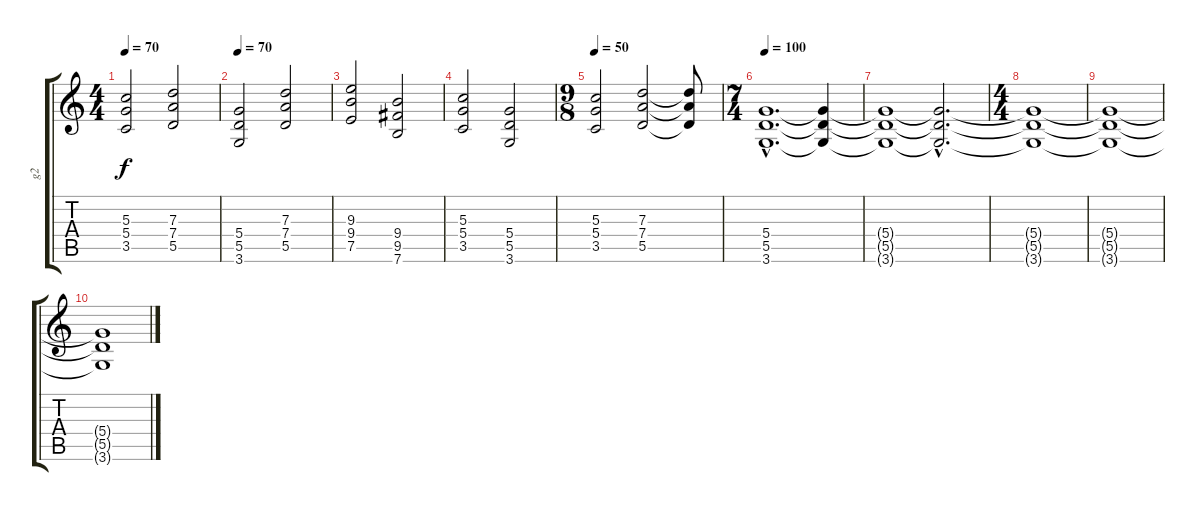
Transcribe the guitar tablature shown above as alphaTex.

\track ("g2" "g2") {instrument overdrivenguitar}
\staff {score tabs}
\tuning (E4 B3 G3 D3 A2 E2) {hide}
\ts (4 4)
\tempo 70
\clef g2
\ks c
(5.3 5.4 3.5).2{dy f} (7.3 7.4 5.5).2 |
\tempo 70
(5.4 5.5 3.6).2 (7.3 7.4 5.5).2 |
(9.3 9.4 7.5).2 (9.4 9.5 7.6).2 |
(5.3 5.4 3.5).2 (5.4 5.5 3.6).2 |
\ts (9 8)
\tempo 50
(5.3 5.4 3.5).2 (7.3 7.4 5.5).2 (7.3{t} 7.4{t} 5.5{t}).8 |
\ts (7 4)
\section ("" "")
\tempo 100
(5.4{hac} 5.5{hac} 3.6{hac}).1{d} (5.4{t} 5.5{t} 3.6{t}).4 |
(5.4{t} 5.5{t} 3.6{t}).1 (5.4{hac t} 5.5{hac t} 3.6{hac t}).2{d} |
\ts (4 4)
(5.4{t} 5.5{t} 3.6{t}).1 |
(5.4{t} 5.5{t} 3.6{t}).1{volume 8} |
(5.4{t} 5.5{t} 3.6{t}).1{volume 0}
